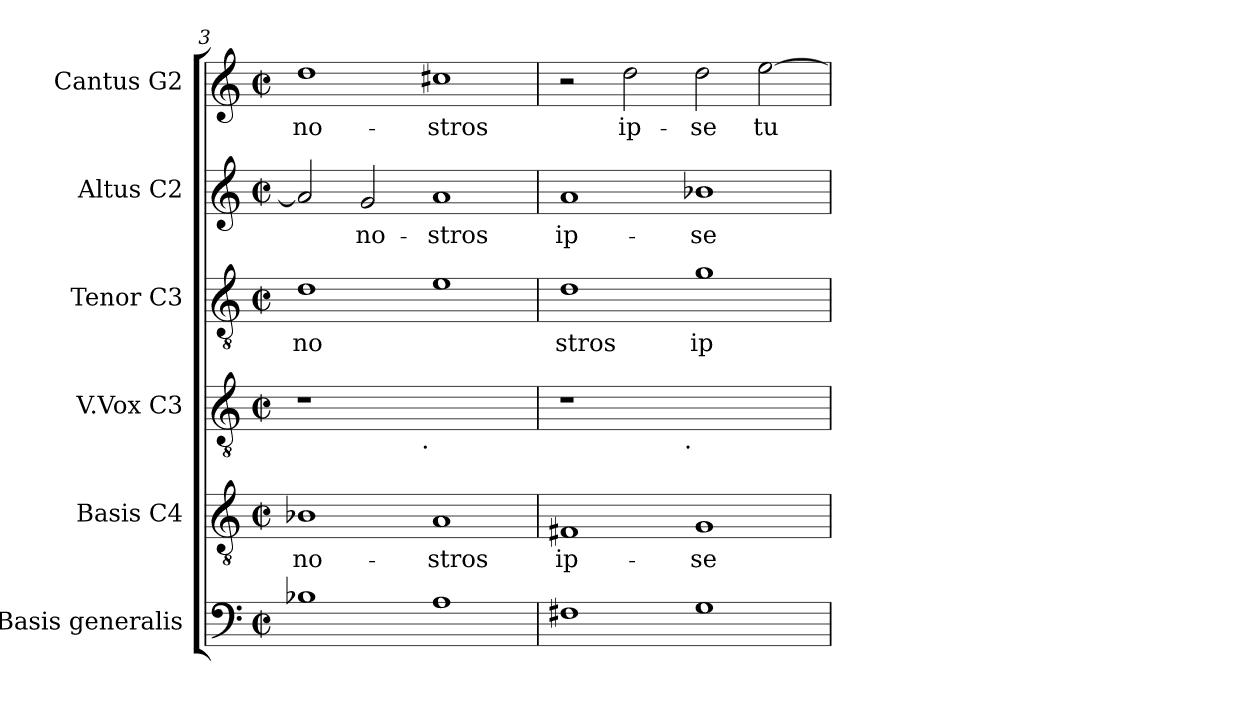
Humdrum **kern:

**kern	**kern	**text	**kern	**kern	**text	**kern	**text	**kern	**text
*part6	*part5	*part5	*part4	*part3	*part3	*part2	*part2	*part1	*part1
*staff6	*staff5	*staff5	*staff4	*staff3	*staff3	*staff2	*staff2	*staff1	*staff1
*I"Basis  generalis	*I"Basis  C4	*	*I"V.Vox  C3	*I"Tenor  C3	*	*I"Altus  C2	*	*I"Cantus  G2	*
*	*I'B	*	*	*I'T	*	*I'A	*	*I'C	*
*clefF4	*clefGv2	*	*clefGv2	*clefGv2	*	*clefG2	*	*clefG2	*
*k[]	*k[]	*	*k[]	*k[]	*	*k[]	*	*k[]	*
*C:	*C:	*	*C:	*C:	*	*C:	*	*C:	*
*M2/2	*M2/2	*	*M2/2	*M2/2	*	*M2/2	*	*M2/2	*
*met(c|)	*met(c|)	*	*met(c|)	*met(c|)	*	*met(c|)	*	*met(c|)	*
=3	=3	=3	=3	=3	=3	=3	=3	=3	=3
!	!	!LO:LY:b:cj	!	!	!LO:LY:b:cj	!	!LO:LY:b:cj	!	!LO:LY:b:cj
*	*	*	*^	*	*	*	*	*	*
1B-X	1B-X	no-	1r	2ryy	1d	no-	2a/]	.	1dd	no-
!	!	!	!	!	!	!	!	!LO:LY:b:cj	!	!
.	.	.	.	4...ryy	.	.	2g/	no-	.	.
!	!	!	!	!LO:TX:b:t=.	!	!	!	!	!	!
.	.	.	.	1ryy	.	.	.	.	.	.
!	!	!LO:LY:b:cj	!	!	!	!LO:LY:b:cj	!	!LO:LY:b:cj	!	!LO:LY:b:cj
1A	1A	-stros	1ryy	.	1e	--	1a	-stros	1cc#X	-stros
.	.	.	.	32ryy	.	.	.	.	.	.
=4	=4	=4	=4	=4	=4	=4	=4	=4	=4	=4
!	!	!LO:LY:b:cj	!	!	!	!LO:LY:b:cj	!	!LO:LY:b:cj	!	!
1F#X	1F#X	ip-	1r	2ryy	1d	-stros	1a	ip-	2r	.
!	!	!	!	!	!	!	!	!	!	!LO:LY:b:cj
.	.	.	.	4...ryy	.	.	.	.	2dd\	ip-
!	!	!	!	!LO:TX:b:t=.	!	!	!	!	!	!
.	.	.	.	1ryy	.	.	.	.	.	.
!	!	!LO:LY:b:cj	!	!	!	!LO:LY:b:cj	!	!LO:LY:b:cj	!	!LO:LY:b:cj
1G	1G	-se	1ryy	.	1g	ip-	1b-X	-se	2dd\	-se
!	!	!	!	!	!	!	!	!	!	!LO:LY:b:cj
.	.	.	.	.	.	.	.	.	[>2ee\	tu-
.	.	.	.	32ryy	.	.	.	.	.	.
*	*	*	*v	*v	*	*	*	*	*	*
=	=	=	=	=	=	=	=	=	=
*-	*-	*-	*-	*-	*-	*-	*-	*-	*-
